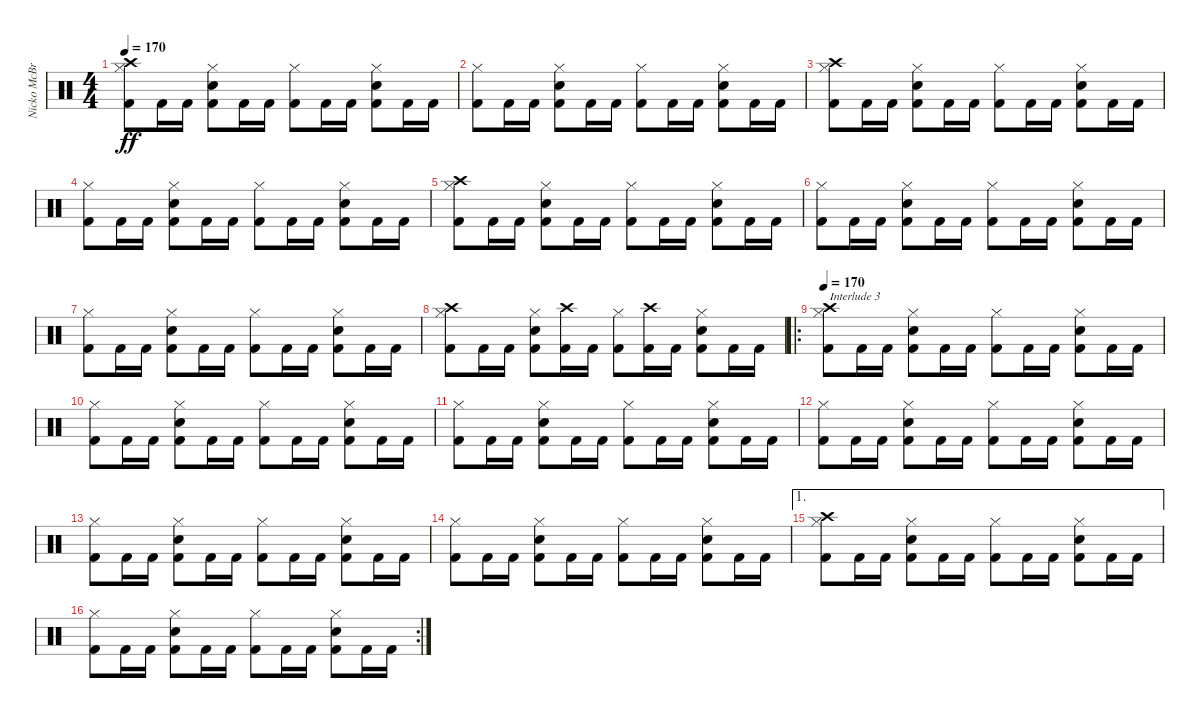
\track ("Nicko McBrain" "Nicko McBr") {instrument percussion}
\staff {score}
\articulation defaults
\ts (4 4)
\tempo 170
\clef neutral
\ks c
("Crash high (hit)" "Hi-Hat (closed)" "Kick (hit) 2").8{dy ff} "Kick (hit) 2".16 "Kick (hit) 2".16 ("Hi-Hat (closed)" "Snare (hit) 2" "Kick (hit) 2").8 "Kick (hit) 2".16 "Kick (hit) 2".16 ("Hi-Hat (closed)" "Kick (hit) 2").8 "Kick (hit) 2".16 "Kick (hit) 2".16 ("Hi-Hat (closed)" "Snare (hit) 2" "Kick (hit) 2").8 "Kick (hit) 2".16 "Kick (hit) 2".16 |
("Hi-Hat (closed)" "Kick (hit) 2").8 "Kick (hit) 2".16 "Kick (hit) 2".16 ("Hi-Hat (closed)" "Snare (hit) 2" "Kick (hit) 2").8 "Kick (hit) 2".16 "Kick (hit) 2".16 ("Hi-Hat (closed)" "Kick (hit) 2").8 "Kick (hit) 2".16 "Kick (hit) 2".16 ("Hi-Hat (closed)" "Snare (hit) 2" "Kick (hit) 2").8 "Kick (hit) 2".16 "Kick (hit) 2".16 |
("Crash high (hit)" "Hi-Hat (closed)" "Kick (hit) 2").8 "Kick (hit) 2".16 "Kick (hit) 2".16 ("Hi-Hat (closed)" "Snare (hit) 2" "Kick (hit) 2").8 "Kick (hit) 2".16 "Kick (hit) 2".16 ("Hi-Hat (closed)" "Kick (hit) 2").8 "Kick (hit) 2".16 "Kick (hit) 2".16 ("Hi-Hat (closed)" "Snare (hit) 2" "Kick (hit) 2").8 "Kick (hit) 2".16 "Kick (hit) 2".16 |
("Hi-Hat (closed)" "Kick (hit) 2").8 "Kick (hit) 2".16 "Kick (hit) 2".16 ("Hi-Hat (closed)" "Snare (hit) 2" "Kick (hit) 2").8 "Kick (hit) 2".16 "Kick (hit) 2".16 ("Hi-Hat (closed)" "Kick (hit) 2").8 "Kick (hit) 2".16 "Kick (hit) 2".16 ("Hi-Hat (closed)" "Snare (hit) 2" "Kick (hit) 2").8 "Kick (hit) 2".16 "Kick (hit) 2".16 |
("Crash high (hit)" "Hi-Hat (closed)" "Kick (hit) 2").8 "Kick (hit) 2".16 "Kick (hit) 2".16 ("Hi-Hat (closed)" "Snare (hit) 2" "Kick (hit) 2").8 "Kick (hit) 2".16 "Kick (hit) 2".16 ("Hi-Hat (closed)" "Kick (hit) 2").8 "Kick (hit) 2".16 "Kick (hit) 2".16 ("Hi-Hat (closed)" "Snare (hit) 2" "Kick (hit) 2").8 "Kick (hit) 2".16 "Kick (hit) 2".16 |
("Hi-Hat (closed)" "Kick (hit) 2").8 "Kick (hit) 2".16 "Kick (hit) 2".16 ("Hi-Hat (closed)" "Snare (hit) 2" "Kick (hit) 2").8 "Kick (hit) 2".16 "Kick (hit) 2".16 ("Hi-Hat (closed)" "Kick (hit) 2").8 "Kick (hit) 2".16 "Kick (hit) 2".16 ("Hi-Hat (closed)" "Snare (hit) 2" "Kick (hit) 2").8 "Kick (hit) 2".16 "Kick (hit) 2".16 |
("Hi-Hat (closed)" "Kick (hit) 2").8 "Kick (hit) 2".16 "Kick (hit) 2".16 ("Hi-Hat (closed)" "Snare (hit) 2" "Kick (hit) 2").8 "Kick (hit) 2".16 "Kick (hit) 2".16 ("Hi-Hat (closed)" "Kick (hit) 2").8 "Kick (hit) 2".16 "Kick (hit) 2".16 ("Hi-Hat (closed)" "Snare (hit) 2" "Kick (hit) 2").8 "Kick (hit) 2".16 "Kick (hit) 2".16 |
("Crash high (hit)" "Hi-Hat (closed)" "Kick (hit) 2").8 "Kick (hit) 2".16 "Kick (hit) 2".16 ("Hi-Hat (closed)" "Snare (hit) 2" "Kick (hit) 2").8 ("Crash high (hit)" "Kick (hit) 2").16 "Kick (hit) 2".16 ("Hi-Hat (closed)" "Kick (hit) 2").8 ("Crash high (hit)" "Kick (hit) 2").16 "Kick (hit) 2".16 ("Hi-Hat (closed)" "Snare (hit) 2" "Kick (hit) 2").8 "Kick (hit) 2".16 "Kick (hit) 2".16 |
\ro
\tempo 170
("Crash high (hit)" "Hi-Hat (closed)" "Kick (hit) 2").8{txt "Interlude 3"} "Kick (hit) 2".16 "Kick (hit) 2".16 ("Hi-Hat (closed)" "Snare (hit) 2" "Kick (hit) 2").8 "Kick (hit) 2".16 "Kick (hit) 2".16 ("Hi-Hat (closed)" "Kick (hit) 2").8 "Kick (hit) 2".16 "Kick (hit) 2".16 ("Hi-Hat (closed)" "Snare (hit) 2" "Kick (hit) 2").8 "Kick (hit) 2".16 "Kick (hit) 2".16 |
("Hi-Hat (closed)" "Kick (hit) 2").8 "Kick (hit) 2".16 "Kick (hit) 2".16 ("Hi-Hat (closed)" "Snare (hit) 2" "Kick (hit) 2").8 "Kick (hit) 2".16 "Kick (hit) 2".16 ("Hi-Hat (closed)" "Kick (hit) 2").8 "Kick (hit) 2".16 "Kick (hit) 2".16 ("Hi-Hat (closed)" "Snare (hit) 2" "Kick (hit) 2").8 "Kick (hit) 2".16 "Kick (hit) 2".16 |
("Hi-Hat (closed)" "Kick (hit) 2").8 "Kick (hit) 2".16 "Kick (hit) 2".16 ("Hi-Hat (closed)" "Snare (hit) 2" "Kick (hit) 2").8 "Kick (hit) 2".16 "Kick (hit) 2".16 ("Hi-Hat (closed)" "Kick (hit) 2").8 "Kick (hit) 2".16 "Kick (hit) 2".16 ("Hi-Hat (closed)" "Snare (hit) 2" "Kick (hit) 2").8 "Kick (hit) 2".16 "Kick (hit) 2".16 |
("Hi-Hat (closed)" "Kick (hit) 2").8 "Kick (hit) 2".16 "Kick (hit) 2".16 ("Hi-Hat (closed)" "Snare (hit) 2" "Kick (hit) 2").8 "Kick (hit) 2".16 "Kick (hit) 2".16 ("Hi-Hat (closed)" "Kick (hit) 2").8 "Kick (hit) 2".16 "Kick (hit) 2".16 ("Hi-Hat (closed)" "Snare (hit) 2" "Kick (hit) 2").8 "Kick (hit) 2".16 "Kick (hit) 2".16 |
("Hi-Hat (closed)" "Kick (hit) 2").8 "Kick (hit) 2".16 "Kick (hit) 2".16 ("Hi-Hat (closed)" "Snare (hit) 2" "Kick (hit) 2").8 "Kick (hit) 2".16 "Kick (hit) 2".16 ("Hi-Hat (closed)" "Kick (hit) 2").8 "Kick (hit) 2".16 "Kick (hit) 2".16 ("Hi-Hat (closed)" "Snare (hit) 2" "Kick (hit) 2").8 "Kick (hit) 2".16 "Kick (hit) 2".16 |
("Hi-Hat (closed)" "Kick (hit) 2").8 "Kick (hit) 2".16 "Kick (hit) 2".16 ("Hi-Hat (closed)" "Snare (hit) 2" "Kick (hit) 2").8 "Kick (hit) 2".16 "Kick (hit) 2".16 ("Hi-Hat (closed)" "Kick (hit) 2").8 "Kick (hit) 2".16 "Kick (hit) 2".16 ("Hi-Hat (closed)" "Snare (hit) 2" "Kick (hit) 2").8 "Kick (hit) 2".16 "Kick (hit) 2".16 |
\ae 1
("Crash high (hit)" "Hi-Hat (closed)" "Kick (hit) 2").8 "Kick (hit) 2".16 "Kick (hit) 2".16 ("Hi-Hat (closed)" "Snare (hit) 2" "Kick (hit) 2").8 "Kick (hit) 2".16 "Kick (hit) 2".16 ("Hi-Hat (closed)" "Kick (hit) 2").8 "Kick (hit) 2".16 "Kick (hit) 2".16 ("Hi-Hat (closed)" "Snare (hit) 2" "Kick (hit) 2").8 "Kick (hit) 2".16 "Kick (hit) 2".16 |
\rc 2
("Hi-Hat (closed)" "Kick (hit) 2").8 "Kick (hit) 2".16 "Kick (hit) 2".16 ("Hi-Hat (closed)" "Snare (hit) 2" "Kick (hit) 2").8 "Kick (hit) 2".16 "Kick (hit) 2".16 ("Hi-Hat (closed)" "Kick (hit) 2").8 "Kick (hit) 2".16 "Kick (hit) 2".16 ("Hi-Hat (closed)" "Snare (hit) 2" "Kick (hit) 2").8 "Kick (hit) 2".16 "Kick (hit) 2".16
